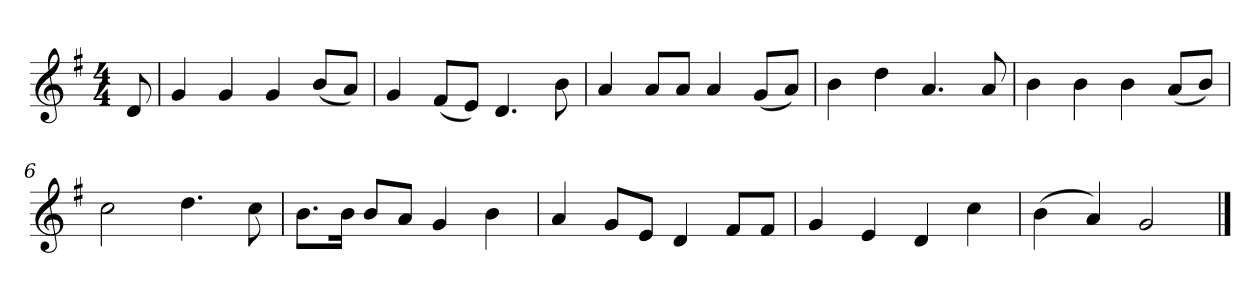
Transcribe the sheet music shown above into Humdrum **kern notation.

**kern
*part1
*staff1
*k[f#]
*M4/4
*MM120
=
8d
=1
4g
4g
4g
(8bL
8aJ)
=2
4g
(8f#L
8eJ)
4.d
8b
=3
4a
8aL
8aJ
4a
(8gL
8aJ)
=4
4b
4dd
4.a
8a
=5
4b
4b
4b
(8aL
8bJ)
=6
2cc
4.dd
8cc
=7
8.bL
16bJk
8bL
8aJ
4g
4b
=8
4a
8gL
8eJ
4d
8f#L
8f#J
=9
4g
4e
4d
4cc
=10
(4b
4a)
2g
==
*-
